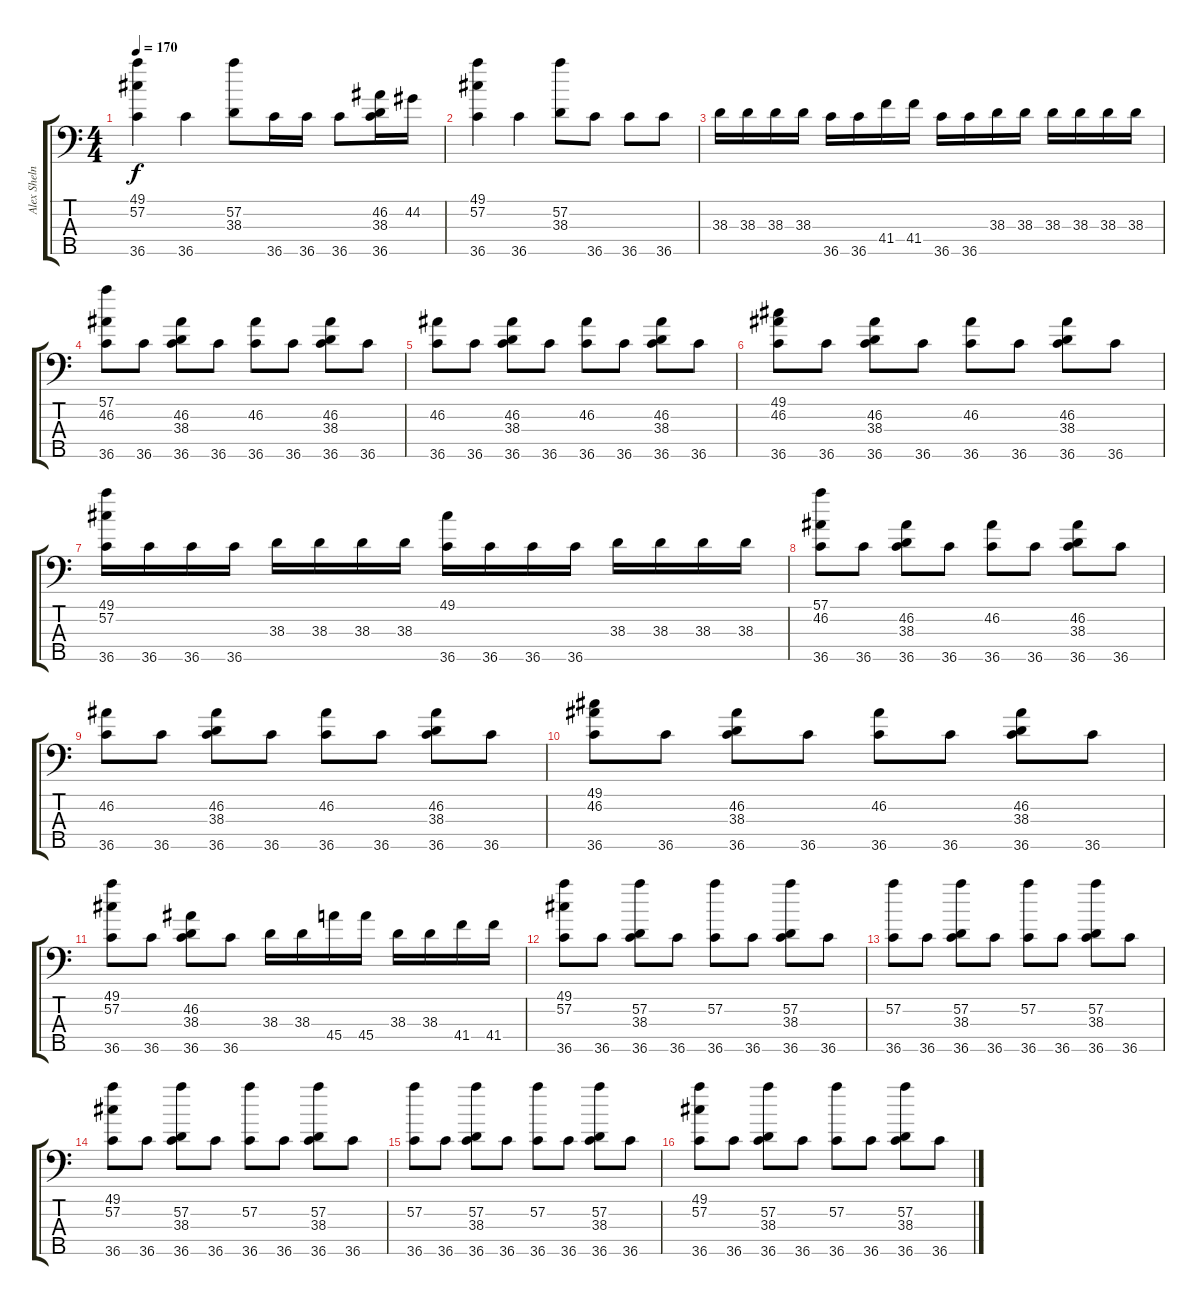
\track ("Alex Shelnut - Drums" "Alex Sheln") {instrument acousticgrandpiano}
\staff {score tabs}
\tuning (C-1 C-1 C-1 C-1 C-1) {hide}
\ts (4 4)
\tempo 170
\clef f4
\ks c
(49.1 57.2 36.5).4{dy f} 36.5.4 (57.2 38.3).8 36.5.16 36.5.16 36.5.8 (46.2 38.3 36.5).16 44.2.16 |
(49.1 57.2 36.5).4 36.5.4 (57.2 38.3).8 36.5.8 36.5.8 36.5.8 |
38.3.16 38.3.16 38.3.16 38.3.16 36.5.16 36.5.16 41.4.16 41.4.16 36.5.16 36.5.16 38.3.16 38.3.16 38.3.16 38.3.16 38.3.16 38.3.16 |
(57.1 46.2 36.5).8 36.5.8 (46.2 38.3 36.5).8 36.5.8 (46.2 36.5).8 36.5.8 (46.2 38.3 36.5).8 36.5.8 |
(46.2 36.5).8 36.5.8 (46.2 38.3 36.5).8 36.5.8 (46.2 36.5).8 36.5.8 (46.2 38.3 36.5).8 36.5.8 |
(49.1 46.2 36.5).8 36.5.8 (46.2 38.3 36.5).8 36.5.8 (46.2 36.5).8 36.5.8 (46.2 38.3 36.5).8 36.5.8 |
(49.1 57.2 36.5).16 36.5.16 36.5.16 36.5.16 38.3.16 38.3.16 38.3.16 38.3.16 (49.1 36.5).16 36.5.16 36.5.16 36.5.16 38.3.16 38.3.16 38.3.16 38.3.16 |
(57.1 46.2 36.5).8 36.5.8 (46.2 38.3 36.5).8 36.5.8 (46.2 36.5).8 36.5.8 (46.2 38.3 36.5).8 36.5.8 |
(46.2 36.5).8 36.5.8 (46.2 38.3 36.5).8 36.5.8 (46.2 36.5).8 36.5.8 (46.2 38.3 36.5).8 36.5.8 |
(49.1 46.2 36.5).8 36.5.8 (46.2 38.3 36.5).8 36.5.8 (46.2 36.5).8 36.5.8 (46.2 38.3 36.5).8 36.5.8 |
(49.1 57.2 36.5).8 36.5.8 (46.2 38.3 36.5).8 36.5.8 38.3.16 38.3.16 45.4.16 45.4.16 38.3.16 38.3.16 41.4.16 41.4.16 |
(49.1 57.2 36.5).8 36.5.8 (57.2 38.3 36.5).8 36.5.8 (57.2 36.5).8 36.5.8 (57.2 38.3 36.5).8 36.5.8 |
(57.2 36.5).8 36.5.8 (57.2 38.3 36.5).8 36.5.8 (57.2 36.5).8 36.5.8 (57.2 38.3 36.5).8 36.5.8 |
(49.1 57.2 36.5).8 36.5.8 (57.2 38.3 36.5).8 36.5.8 (57.2 36.5).8 36.5.8 (57.2 38.3 36.5).8 36.5.8 |
(57.2 36.5).8 36.5.8 (57.2 38.3 36.5).8 36.5.8 (57.2 36.5).8 36.5.8 (57.2 38.3 36.5).8 36.5.8 |
(49.1 57.2 36.5).8 36.5.8 (57.2 38.3 36.5).8 36.5.8 (57.2 36.5).8 36.5.8 (57.2 38.3 36.5).8 36.5.8
